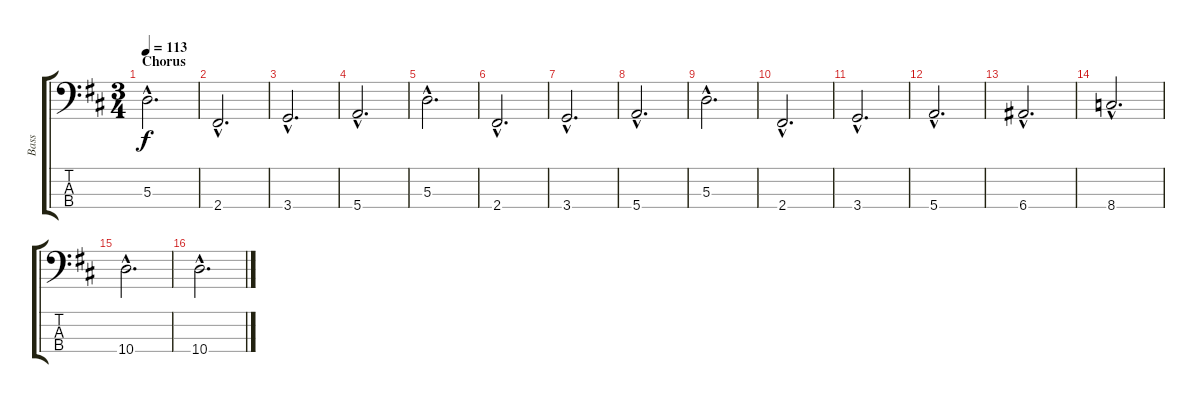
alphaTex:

\track ("Bass" "Bass") {instrument electricbasspick}
\staff {score tabs}
\tuning (G2 D2 A1 E1) {hide}
\ts (3 4)
\section ("" "Chorus")
\tempo 113
\clef f4
\ks d
5.3{hac}.2{d dy f} |
2.4{hac}.2{d} |
3.4{hac}.2{d} |
5.4{hac}.2{d} |
5.3{hac}.2{d} |
2.4{hac}.2{d} |
3.4{hac}.2{d} |
5.4{hac}.2{d} |
5.3{hac}.2{d} |
2.4{hac}.2{d} |
3.4{hac}.2{d} |
5.4{hac}.2{d} |
6.4{hac}.2{d} |
8.4{hac}.2{d} |
10.4{hac}.2{d} |
10.4{hac}.2{d}
